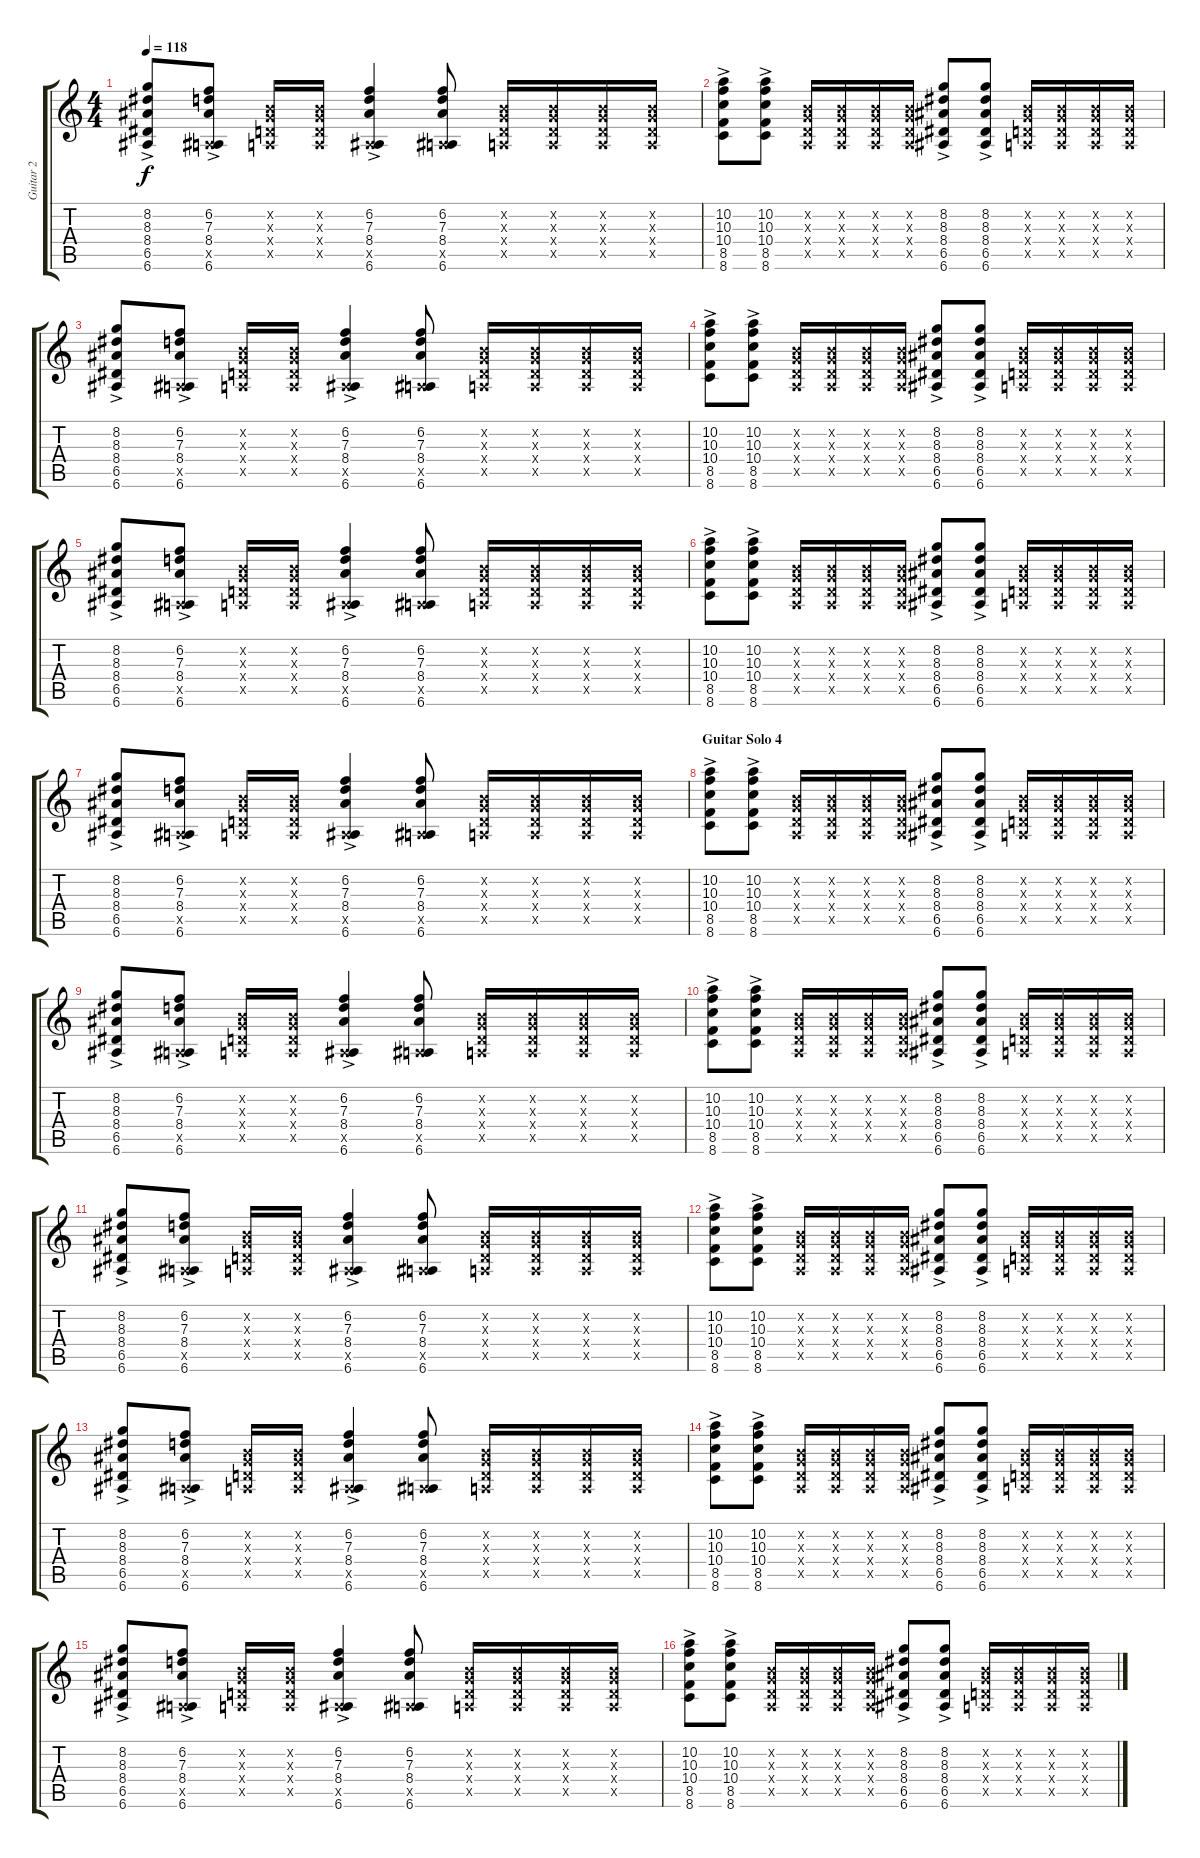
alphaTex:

\track ("Guitar 2" "Guitar 2") {instrument overdrivenguitar}
\staff {score tabs}
\tuning (E4 B3 G3 D3 A2 E2) {hide}
\ts (4 4)
\tempo 118
\clef g2
\ks c
(8.2 8.3 8.4 6.5{ac} 6.6).8{dy f} (6.2{ac} 7.3 8.4 0.5{ac x} 6.6).8 (0.2{x} 0.3{x} 0.4{x} 0.5{x}).16 (0.2{x} 0.3{x} 0.4{x} 0.5{x}).16 (6.2{ac} 7.3 8.4 0.5{x} 6.6).4 (6.2 7.3 8.4 0.5{x} 6.6).8 (0.2{x} 0.3{x} 0.4{x} 0.5{x}).16 (0.2{x} 0.3{x} 0.4{x} 0.5{x}).16 (0.2{x} 0.3{x} 0.4{x} 0.5{x}).16 (0.2{x} 0.3{x} 0.4{x} 0.5{x}).16 |
(10.2{ac} 10.3 10.4 8.5 8.6).8 (10.2{ac} 10.3 10.4 8.5 8.6).8 (0.2{x} 0.3{x} 0.4{x} 0.5{x}).16 (0.2{x} 0.3{x} 0.4{x} 0.5{x}).16 (0.2{x} 0.3{x} 0.4{x} 0.5{x}).16 (0.2{x} 0.3{x} 0.4{x} 0.5{x}).16 (8.2{ac} 8.3 8.4 6.5 6.6).8 (8.2{ac} 8.3 8.4 6.5 6.6).8 (0.2{x} 0.3{x} 0.4{x} 0.5{x}).16 (0.2{x} 0.3{x} 0.4{x} 0.5{x}).16 (0.2{x} 0.3{x} 0.4{x} 0.5{x}).16 (0.2{x} 0.3{x} 0.4{x} 0.5{x}).16 |
(8.2 8.3 8.4 6.5{ac} 6.6).8 (6.2{ac} 7.3 8.4 0.5{ac x} 6.6).8 (0.2{x} 0.3{x} 0.4{x} 0.5{x}).16 (0.2{x} 0.3{x} 0.4{x} 0.5{x}).16 (6.2{ac} 7.3 8.4 0.5{x} 6.6).4 (6.2 7.3 8.4 0.5{x} 6.6).8 (0.2{x} 0.3{x} 0.4{x} 0.5{x}).16 (0.2{x} 0.3{x} 0.4{x} 0.5{x}).16 (0.2{x} 0.3{x} 0.4{x} 0.5{x}).16 (0.2{x} 0.3{x} 0.4{x} 0.5{x}).16 |
(10.2{ac} 10.3 10.4 8.5 8.6).8 (10.2{ac} 10.3 10.4 8.5 8.6).8 (0.2{x} 0.3{x} 0.4{x} 0.5{x}).16 (0.2{x} 0.3{x} 0.4{x} 0.5{x}).16 (0.2{x} 0.3{x} 0.4{x} 0.5{x}).16 (0.2{x} 0.3{x} 0.4{x} 0.5{x}).16 (8.2{ac} 8.3 8.4 6.5 6.6).8 (8.2{ac} 8.3 8.4 6.5 6.6).8 (0.2{x} 0.3{x} 0.4{x} 0.5{x}).16 (0.2{x} 0.3{x} 0.4{x} 0.5{x}).16 (0.2{x} 0.3{x} 0.4{x} 0.5{x}).16 (0.2{x} 0.3{x} 0.4{x} 0.5{x}).16 |
(8.2 8.3 8.4 6.5{ac} 6.6).8 (6.2{ac} 7.3 8.4 0.5{ac x} 6.6).8 (0.2{x} 0.3{x} 0.4{x} 0.5{x}).16 (0.2{x} 0.3{x} 0.4{x} 0.5{x}).16 (6.2{ac} 7.3 8.4 0.5{x} 6.6).4 (6.2 7.3 8.4 0.5{x} 6.6).8 (0.2{x} 0.3{x} 0.4{x} 0.5{x}).16 (0.2{x} 0.3{x} 0.4{x} 0.5{x}).16 (0.2{x} 0.3{x} 0.4{x} 0.5{x}).16 (0.2{x} 0.3{x} 0.4{x} 0.5{x}).16 |
(10.2{ac} 10.3 10.4 8.5 8.6).8 (10.2{ac} 10.3 10.4 8.5 8.6).8 (0.2{x} 0.3{x} 0.4{x} 0.5{x}).16 (0.2{x} 0.3{x} 0.4{x} 0.5{x}).16 (0.2{x} 0.3{x} 0.4{x} 0.5{x}).16 (0.2{x} 0.3{x} 0.4{x} 0.5{x}).16 (8.2{ac} 8.3 8.4 6.5 6.6).8 (8.2{ac} 8.3 8.4 6.5 6.6).8 (0.2{x} 0.3{x} 0.4{x} 0.5{x}).16 (0.2{x} 0.3{x} 0.4{x} 0.5{x}).16 (0.2{x} 0.3{x} 0.4{x} 0.5{x}).16 (0.2{x} 0.3{x} 0.4{x} 0.5{x}).16 |
(8.2 8.3 8.4 6.5{ac} 6.6).8 (6.2{ac} 7.3 8.4 0.5{ac x} 6.6).8 (0.2{x} 0.3{x} 0.4{x} 0.5{x}).16 (0.2{x} 0.3{x} 0.4{x} 0.5{x}).16 (6.2{ac} 7.3 8.4 0.5{x} 6.6).4 (6.2 7.3 8.4 0.5{x} 6.6).8 (0.2{x} 0.3{x} 0.4{x} 0.5{x}).16 (0.2{x} 0.3{x} 0.4{x} 0.5{x}).16 (0.2{x} 0.3{x} 0.4{x} 0.5{x}).16 (0.2{x} 0.3{x} 0.4{x} 0.5{x}).16 |
\section ("" "Guitar Solo 4")
(10.2{ac} 10.3 10.4 8.5 8.6).8 (10.2{ac} 10.3 10.4 8.5 8.6).8 (0.2{x} 0.3{x} 0.4{x} 0.5{x}).16 (0.2{x} 0.3{x} 0.4{x} 0.5{x}).16 (0.2{x} 0.3{x} 0.4{x} 0.5{x}).16 (0.2{x} 0.3{x} 0.4{x} 0.5{x}).16 (8.2{ac} 8.3 8.4 6.5 6.6).8 (8.2{ac} 8.3 8.4 6.5 6.6).8 (0.2{x} 0.3{x} 0.4{x} 0.5{x}).16 (0.2{x} 0.3{x} 0.4{x} 0.5{x}).16 (0.2{x} 0.3{x} 0.4{x} 0.5{x}).16 (0.2{x} 0.3{x} 0.4{x} 0.5{x}).16 |
(8.2 8.3 8.4 6.5{ac} 6.6).8 (6.2{ac} 7.3 8.4 0.5{ac x} 6.6).8 (0.2{x} 0.3{x} 0.4{x} 0.5{x}).16 (0.2{x} 0.3{x} 0.4{x} 0.5{x}).16 (6.2{ac} 7.3 8.4 0.5{x} 6.6).4 (6.2 7.3 8.4 0.5{x} 6.6).8 (0.2{x} 0.3{x} 0.4{x} 0.5{x}).16 (0.2{x} 0.3{x} 0.4{x} 0.5{x}).16 (0.2{x} 0.3{x} 0.4{x} 0.5{x}).16 (0.2{x} 0.3{x} 0.4{x} 0.5{x}).16 |
(10.2{ac} 10.3 10.4 8.5 8.6).8 (10.2{ac} 10.3 10.4 8.5 8.6).8 (0.2{x} 0.3{x} 0.4{x} 0.5{x}).16 (0.2{x} 0.3{x} 0.4{x} 0.5{x}).16 (0.2{x} 0.3{x} 0.4{x} 0.5{x}).16 (0.2{x} 0.3{x} 0.4{x} 0.5{x}).16 (8.2{ac} 8.3 8.4 6.5 6.6).8 (8.2{ac} 8.3 8.4 6.5 6.6).8 (0.2{x} 0.3{x} 0.4{x} 0.5{x}).16 (0.2{x} 0.3{x} 0.4{x} 0.5{x}).16 (0.2{x} 0.3{x} 0.4{x} 0.5{x}).16 (0.2{x} 0.3{x} 0.4{x} 0.5{x}).16 |
(8.2 8.3 8.4 6.5{ac} 6.6).8 (6.2{ac} 7.3 8.4 0.5{ac x} 6.6).8 (0.2{x} 0.3{x} 0.4{x} 0.5{x}).16 (0.2{x} 0.3{x} 0.4{x} 0.5{x}).16 (6.2{ac} 7.3 8.4 0.5{x} 6.6).4 (6.2 7.3 8.4 0.5{x} 6.6).8 (0.2{x} 0.3{x} 0.4{x} 0.5{x}).16 (0.2{x} 0.3{x} 0.4{x} 0.5{x}).16 (0.2{x} 0.3{x} 0.4{x} 0.5{x}).16 (0.2{x} 0.3{x} 0.4{x} 0.5{x}).16 |
(10.2{ac} 10.3 10.4 8.5 8.6).8 (10.2{ac} 10.3 10.4 8.5 8.6).8 (0.2{x} 0.3{x} 0.4{x} 0.5{x}).16 (0.2{x} 0.3{x} 0.4{x} 0.5{x}).16 (0.2{x} 0.3{x} 0.4{x} 0.5{x}).16 (0.2{x} 0.3{x} 0.4{x} 0.5{x}).16 (8.2{ac} 8.3 8.4 6.5 6.6).8 (8.2{ac} 8.3 8.4 6.5 6.6).8 (0.2{x} 0.3{x} 0.4{x} 0.5{x}).16 (0.2{x} 0.3{x} 0.4{x} 0.5{x}).16 (0.2{x} 0.3{x} 0.4{x} 0.5{x}).16 (0.2{x} 0.3{x} 0.4{x} 0.5{x}).16 |
(8.2 8.3 8.4 6.5{ac} 6.6).8 (6.2{ac} 7.3 8.4 0.5{ac x} 6.6).8 (0.2{x} 0.3{x} 0.4{x} 0.5{x}).16 (0.2{x} 0.3{x} 0.4{x} 0.5{x}).16 (6.2{ac} 7.3 8.4 0.5{x} 6.6).4 (6.2 7.3 8.4 0.5{x} 6.6).8 (0.2{x} 0.3{x} 0.4{x} 0.5{x}).16 (0.2{x} 0.3{x} 0.4{x} 0.5{x}).16 (0.2{x} 0.3{x} 0.4{x} 0.5{x}).16 (0.2{x} 0.3{x} 0.4{x} 0.5{x}).16 |
(10.2{ac} 10.3 10.4 8.5 8.6).8{volume 10} (10.2{ac} 10.3 10.4 8.5 8.6).8 (0.2{x} 0.3{x} 0.4{x} 0.5{x}).16 (0.2{x} 0.3{x} 0.4{x} 0.5{x}).16 (0.2{x} 0.3{x} 0.4{x} 0.5{x}).16 (0.2{x} 0.3{x} 0.4{x} 0.5{x}).16 (8.2{ac} 8.3 8.4 6.5 6.6).8 (8.2{ac} 8.3 8.4 6.5 6.6).8 (0.2{x} 0.3{x} 0.4{x} 0.5{x}).16 (0.2{x} 0.3{x} 0.4{x} 0.5{x}).16 (0.2{x} 0.3{x} 0.4{x} 0.5{x}).16 (0.2{x} 0.3{x} 0.4{x} 0.5{x}).16 |
(8.2 8.3 8.4 6.5{ac} 6.6).8 (6.2{ac} 7.3 8.4 0.5{ac x} 6.6).8 (0.2{x} 0.3{x} 0.4{x} 0.5{x}).16 (0.2{x} 0.3{x} 0.4{x} 0.5{x}).16 (6.2{ac} 7.3 8.4 0.5{x} 6.6).4 (6.2 7.3 8.4 0.5{x} 6.6).8 (0.2{x} 0.3{x} 0.4{x} 0.5{x}).16 (0.2{x} 0.3{x} 0.4{x} 0.5{x}).16 (0.2{x} 0.3{x} 0.4{x} 0.5{x}).16 (0.2{x} 0.3{x} 0.4{x} 0.5{x}).16 |
(10.2{ac} 10.3 10.4 8.5 8.6).8{volume 0} (10.2{ac} 10.3 10.4 8.5 8.6).8 (0.2{x} 0.3{x} 0.4{x} 0.5{x}).16 (0.2{x} 0.3{x} 0.4{x} 0.5{x}).16 (0.2{x} 0.3{x} 0.4{x} 0.5{x}).16 (0.2{x} 0.3{x} 0.4{x} 0.5{x}).16 (8.2{ac} 8.3 8.4 6.5 6.6).8 (8.2{ac} 8.3 8.4 6.5 6.6).8 (0.2{x} 0.3{x} 0.4{x} 0.5{x}).16 (0.2{x} 0.3{x} 0.4{x} 0.5{x}).16 (0.2{x} 0.3{x} 0.4{x} 0.5{x}).16 (0.2{x} 0.3{x} 0.4{x} 0.5{x}).16
